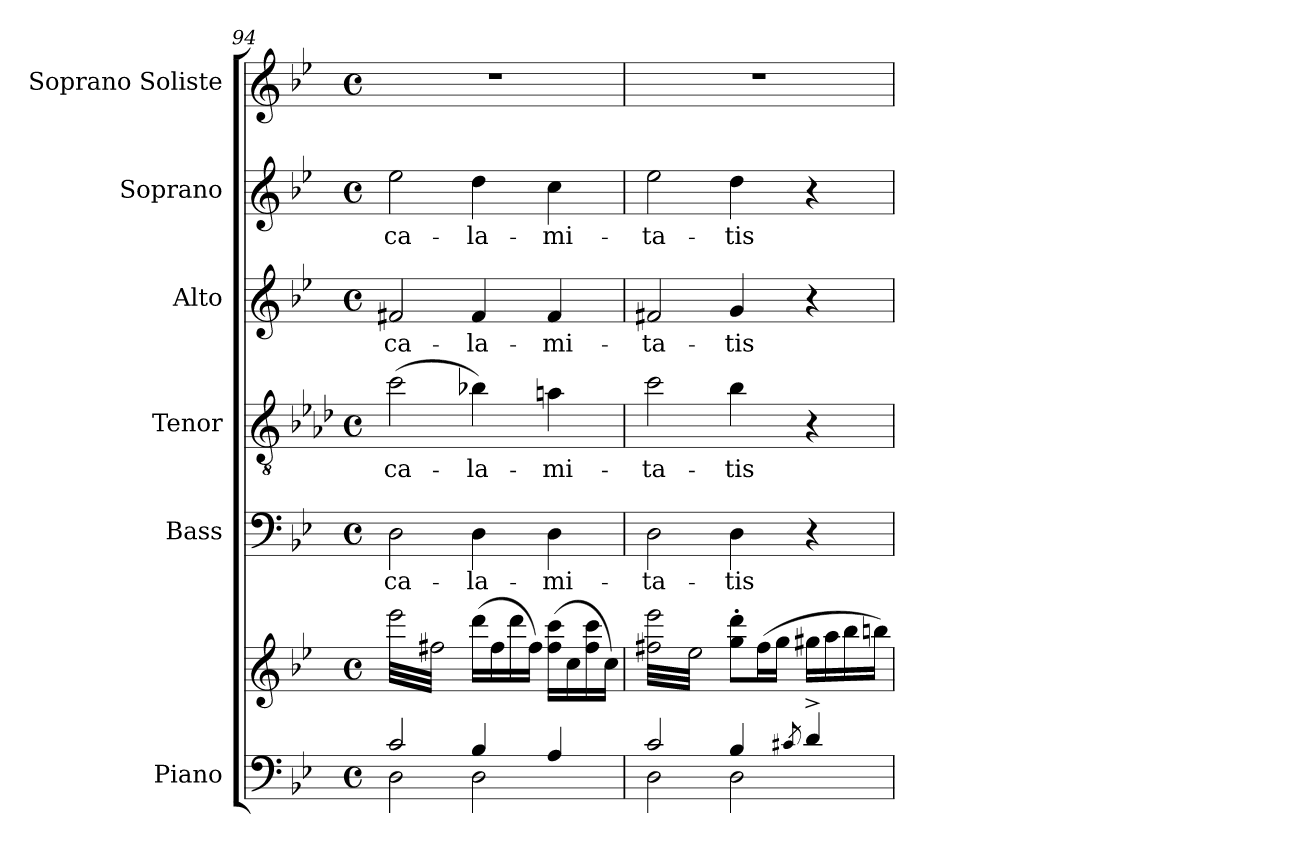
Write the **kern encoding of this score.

**kern	**kern	**kern	**text	**kern	**text	**kern	**text	**kern	**text	**kern
*part6	*part6	*part5	*part5	*part4	*part4	*part3	*part3	*part2	*part2	*part1
*staff7	*staff6	*staff5	*staff5	*staff4	*staff4	*staff3	*staff3	*staff2	*staff2	*staff1
*I"Piano	*	*I"Bass	*	*I"Tenor	*	*I"Alto	*	*I"Soprano	*	*I"Soprano Soliste
*I'Pno.	*	*I'B.	*	*I'T.	*	*I'A.	*	*I'S.	*	*
*clefF4	*clefG2	*clefF4	*	*clefGv2	*	*clefG2	*	*clefG2	*	*clefG2
*	*	*	*	*ITrd8c14	*	*	*	*	*	*
*k[b-e-]	*k[b-e-]	*k[b-e-]	*	*k[b-e-a-d-]	*	*k[b-e-]	*	*k[b-e-]	*	*k[b-e-]
*M4/4	*M4/4	*M4/4	*	*M4/4	*	*M4/4	*	*M4/4	*	*M4/4
*met(c)	*met(c)	*met(c)	*	*met(c)	*	*met(c)	*	*met(c)	*	*met(c)
=94	=94	=94	=94	=94	=94	=94	=94	=94	=94	=94
*^	*	*	*	*	*	*	*	*	*	*
*	*	*tremolo	*	*	*	*	*	*	*	*	*
2c/	2D\	(32eee-\LLL	2D\	ca-	(2ci\	ca-	2f#X/	ca-	2ee-\	ca-	1r
.	.	32ff#X\)	.	.	.	.	.	.	.	.	.
.	.	32eee-\	.	.	.	.	.	.	.	.	.
.	.	32ff#X\)	.	.	.	.	.	.	.	.	.
.	.	32eee-\	.	.	.	.	.	.	.	.	.
.	.	32ff#X\)	.	.	.	.	.	.	.	.	.
.	.	32eee-\	.	.	.	.	.	.	.	.	.
.	.	32ff#X\)	.	.	.	.	.	.	.	.	.
.	.	32eee-\	.	.	.	.	.	.	.	.	.
.	.	32ff#X\)	.	.	.	.	.	.	.	.	.
.	.	32eee-\	.	.	.	.	.	.	.	.	.
.	.	32ff#X\)	.	.	.	.	.	.	.	.	.
.	.	32eee-\	.	.	.	.	.	.	.	.	.
.	.	32ff#X\)	.	.	.	.	.	.	.	.	.
.	.	32eee-\	.	.	.	.	.	.	.	.	.
.	.	32ff#X\)JJJ	.	.	.	.	.	.	.	.	.
*	*	*Xtremolo	*	*	*	*	*	*	*	*	*
4B-/	2D\	(16ddd\LL	4D\	-la-	4B-Xi\)	-la-	4f#/	-la-	4dd\	-la-	.
.	.	.	.	.	.	.	.	.	.	.	.
.	.	16ff#\	.	.	.	.	.	.	.	.	.
.	.	.	.	.	.	.	.	.	.	.	.
.	.	16ddd\	.	.	.	.	.	.	.	.	.
.	.	.	.	.	.	.	.	.	.	.	.
.	.	16ff#\JJ)	.	.	.	.	.	.	.	.	.
.	.	.	.	.	.	.	.	.	.	.	.
4A/	.	(16ff#\ 16ccc\LL	4D\	-mi-	4Ani\	-mi-	4f#/	-mi-	4cc\	-mi-	.
.	.	16cc\	.	.	.	.	.	.	.	.	.
.	.	16ff#\ 16ccc\	.	.	.	.	.	.	.	.	.
.	.	16cc\JJ)	.	.	.	.	.	.	.	.	.
=95	=95	=95	=95	=95	=95	=95	=95	=95	=95	=95	=95
*	*	*tremolo	*	*	*	*	*	*	*	*	*
2c/	2D\	(32ff#X\ 32eee-\LLL	2D\	-ta-	2ci\	-ta-	2f#X/	-ta-	2ee-\	-ta-	1r
.	.	32ee-\)	.	.	.	.	.	.	.	.	.
.	.	32ff#X\ 32eee-\	.	.	.	.	.	.	.	.	.
.	.	32ee-\)	.	.	.	.	.	.	.	.	.
.	.	32ff#X\ 32eee-\	.	.	.	.	.	.	.	.	.
.	.	32ee-\)	.	.	.	.	.	.	.	.	.
.	.	32ff#X\ 32eee-\	.	.	.	.	.	.	.	.	.
.	.	32ee-\)	.	.	.	.	.	.	.	.	.
.	.	32ff#X\ 32eee-\	.	.	.	.	.	.	.	.	.
.	.	32ee-\)	.	.	.	.	.	.	.	.	.
.	.	32ff#X\ 32eee-\	.	.	.	.	.	.	.	.	.
.	.	32ee-\)	.	.	.	.	.	.	.	.	.
.	.	32ff#X\ 32eee-\	.	.	.	.	.	.	.	.	.
.	.	32ee-\)	.	.	.	.	.	.	.	.	.
.	.	32ff#X\ 32eee-\	.	.	.	.	.	.	.	.	.
.	.	32ee-\)JJJ	.	.	.	.	.	.	.	.	.
*	*	*Xtremolo	*	*	*	*	*	*	*	*	*
4B-/	2D\	8gg\' 8ddd\'L	4D\	-tis	4B-i\	-tis	4g/	-tis	4dd\	-tis	.
.	.	.	.	.	.	.	.	.	.	.	.
.	.	.	.	.	.	.	.	.	.	.	.
.	.	.	.	.	.	.	.	.	.	.	.
.	.	(16ff#\L	.	.	.	.	.	.	.	.	.
.	.	.	.	.	.	.	.	.	.	.	.
.	.	16gg\JJ	.	.	.	.	.	.	.	.	.
.	.	.	.	.	.	.	.	.	.	.	.
8qc#X/	.	.	.	.	.	.	.	.	.	.	.
4d^/	.	16gg#X\LL	4r	.	4r	.	4r	.	4r	.	.
.	.	16aa\	.	.	.	.	.	.	.	.	.
.	.	16bb-\	.	.	.	.	.	.	.	.	.
.	.	16bbn\JJ)	.	.	.	.	.	.	.	.	.
*v	*v	*	*	*	*	*	*	*	*	*	*
=	=	=	=	=	=	=	=	=	=	=
*-	*-	*-	*-	*-	*-	*-	*-	*-	*-	*-
